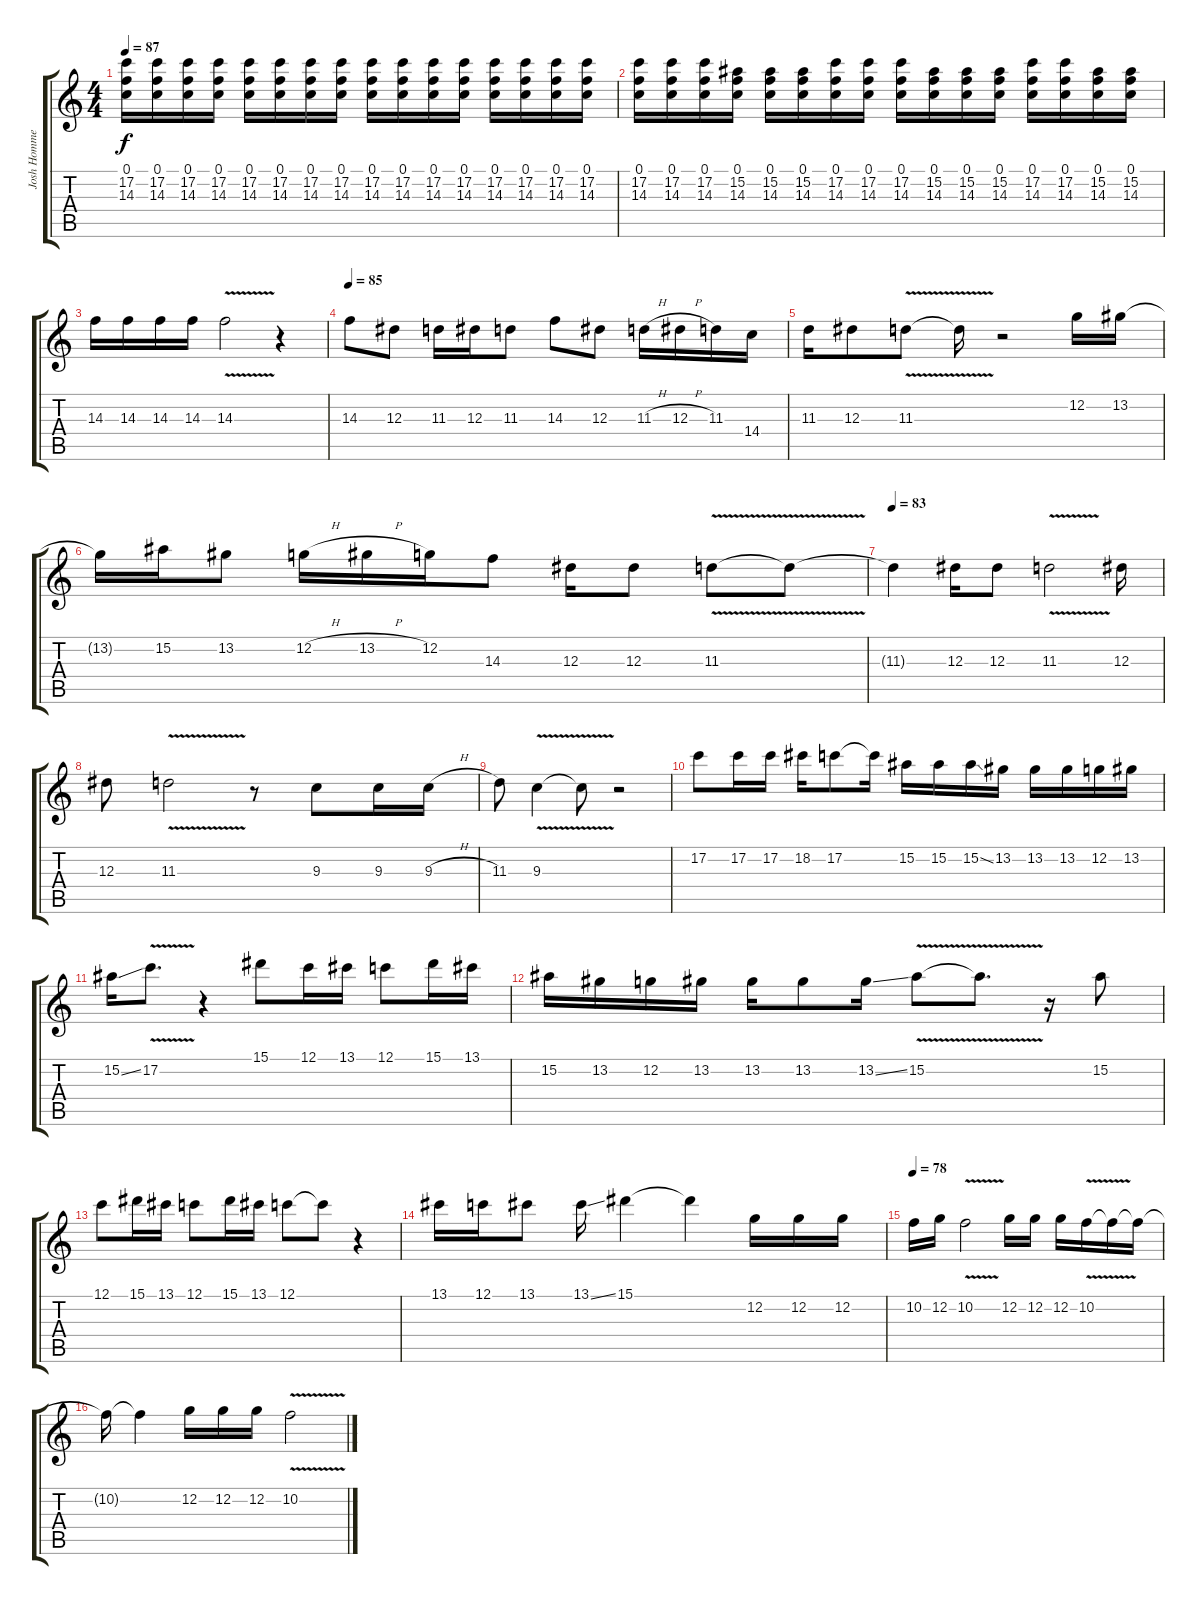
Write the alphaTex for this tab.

\track ("Josh Homme" "Josh Homme") {instrument distortionguitar}
\staff {score tabs}
\tuning (C4 G3 Eb3 Bb2 F2 C2) {hide}
\ts (4 4)
\tempo 87
\clef g2
\ks c
(0.1 17.2 14.3).16{dy f} (0.1 17.2 14.3).16 (0.1 17.2 14.3).16 (0.1 17.2 14.3).16 (0.1 17.2 14.3).16 (0.1 17.2 14.3).16 (0.1 17.2 14.3).16 (0.1 17.2 14.3).16 (0.1 17.2 14.3).16 (0.1 17.2 14.3).16 (0.1 17.2 14.3).16 (0.1 17.2 14.3).16 (0.1 17.2 14.3).16 (0.1 17.2 14.3).16 (0.1 17.2 14.3).16 (0.1 17.2 14.3).16 |
(0.1 17.2 14.3).16 (0.1 17.2 14.3).16 (0.1 17.2 14.3).16 (0.1 15.2 14.3).16 (0.1 15.2 14.3).16 (0.1 15.2 14.3).16 (0.1 17.2 14.3).16 (0.1 17.2 14.3).16 (0.1 17.2 14.3).16 (0.1 15.2 14.3).16 (0.1 15.2 14.3).16 (0.1 15.2 14.3).16 (0.1 17.2 14.3).16 (0.1 17.2 14.3).16 (0.1 15.2 14.3).16 (0.1 15.2 14.3).16 |
14.3.16 14.3.16 14.3.16 14.3.16 14.3{v}.2 r.4 |
\tempo 85
14.3.8 12.3.8 11.3.16 12.3.16 11.3.8 14.3.8 12.3.8 11.3{h}.16 12.3{h}.16 11.3.16 14.4.16 |
11.3.16 12.3.8 11.3{v}.8 11.3{t}.16 r.2 12.2.16 13.2.16 |
13.2{t}.16 15.2.16 13.2.8 12.2{h}.16 13.2{h}.16 12.2.16 14.3.8 12.3.16 12.3.8 11.3{v}.8 11.3{t}.8 |
\tempo 83
11.3{t}.4 12.3.16 12.3.8 11.3{v}.2 12.3.16 |
12.3.8 11.3{v}.2 r.8 9.3.8 9.3.16 9.3{h}.16 |
11.3.8 9.3{v}.4 9.3{t}.8 r.2 |
17.2.8 17.2.16 17.2.16 18.2.16 17.2.8 17.2{t}.16 15.2.16 15.2.16 15.2{ss}.16 13.2.16 13.2.16 13.2.16 12.2.16 13.2.16 |
15.2{ss}.16 17.2{v}.8{d} r.4 15.1.8 12.1.16 13.1.16 12.1.8 15.1.16 13.1.16 |
15.2.16 13.2.16 12.2.16 13.2.16 13.2.16 13.2.8 13.2{ss}.16 15.2{v}.8 15.2{t}.8{d} r.16 15.2.8 |
12.1.8 15.1.16 13.1.16 12.1.8 15.1.16 13.1.16 12.1.8 12.1{t}.8 r.4 |
13.1.16 12.1.16 13.1.8 13.1{ss}.16 15.1.4 15.1{t}.4 12.2.16 12.2.16 12.2.16 |
\tempo 78
10.2.16 12.2.16 10.2{v}.2 12.2.16 12.2.16 12.2.16 10.2{v}.16 10.2{t}.16 10.2{t}.16 |
10.2{t}.16 10.2{t}.4 12.2.16 12.2.16 12.2.16 10.2{v}.2
